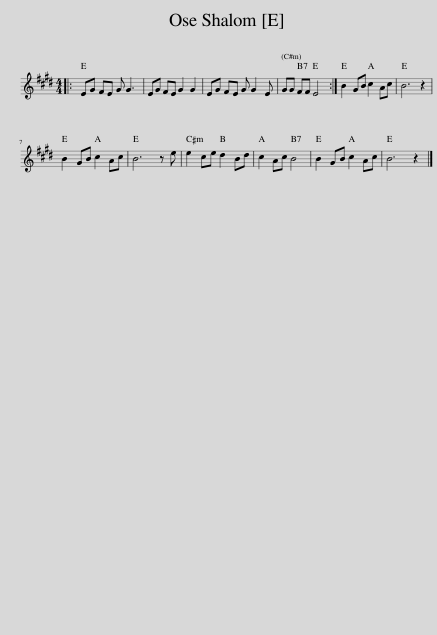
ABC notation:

X:1
L:1/8
M:4/4
I:linebreak $
K:E
V:1 treble
V:1
|: EG FE G G3 | EG FE G2 G2 | EG FE G G2 E | GG FF E4 :| B2 GB c2 Ac | %5
 B6 z2 |$ B2 GB c2 Ac | B6 z e | e2 ce d2 Bd | c2 Ac B4 | %10
 B2 GB c2 Ac | B6 z2 |] %12
